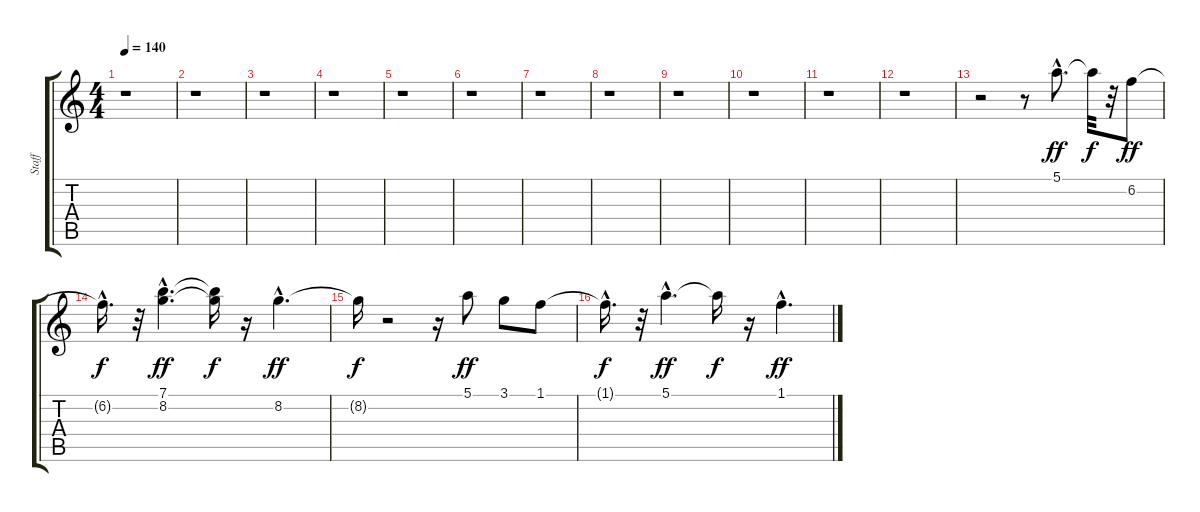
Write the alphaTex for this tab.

\track ("Staff" "Staff") {instrument acousticguitarsteel}
\staff {score tabs}
\tuning (E4 B3 G3 D3 A2 E2) {hide}
\ts (4 4)
\tempo 140
\clef g2
\ks c
r.1{dy f} |
r.1 |
r.1 |
r.1 |
r.1 |
r.1 |
r.1 |
r.1 |
r.1 |
r.1 |
r.1 |
r.1 |
r.2 r.8 5.1{hac}.8{d dy ff} 5.1{t}.32{dy f} r.32 6.2.8{dy ff} |
6.2{hac t}.16{d dy f} r.32 (7.1{hac} 8.2{hac}).4{d dy ff} (7.1{t} 8.2{t}).16{dy f} r.16 8.2{hac}.4{d dy ff} |
8.2{t}.16{dy f} r.2 r.16 5.1.8{dy ff} 3.1.8 1.1.8 |
1.1{hac t}.16{d dy f} r.32 5.1{hac}.4{d dy ff} 5.1{t}.16{dy f} r.16 1.1{hac}.4{d dy ff}
